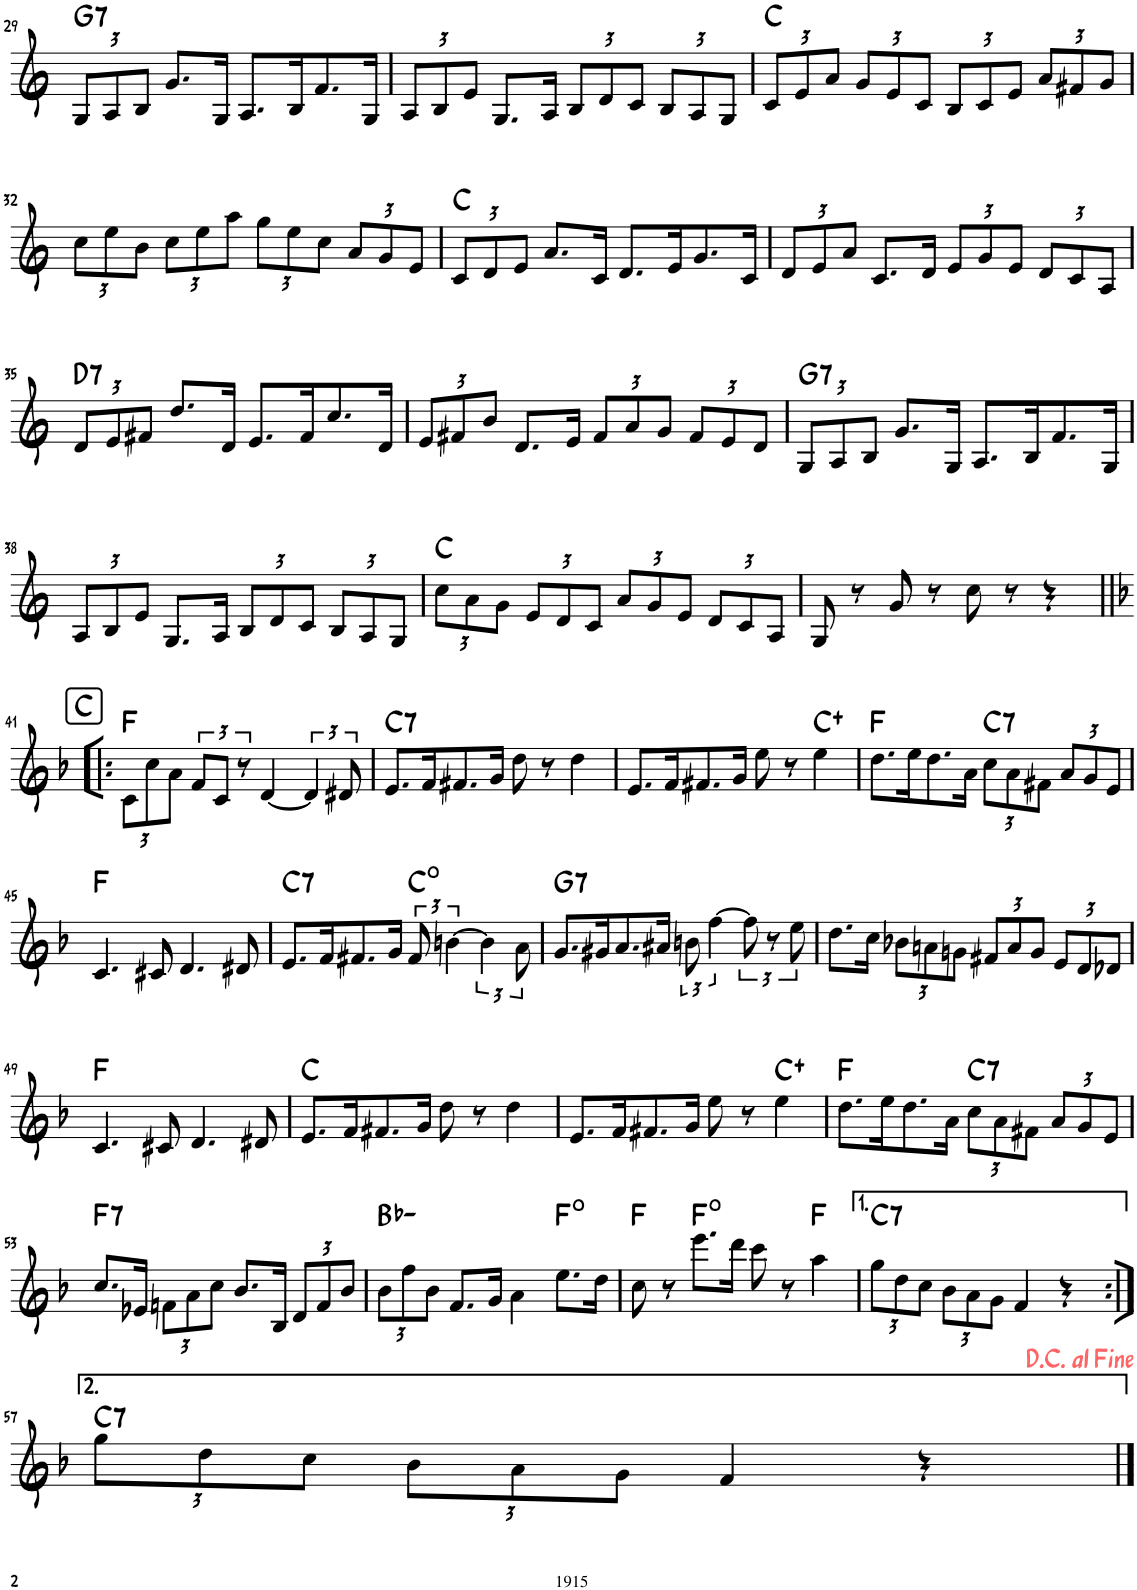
**kern	**harte
*part1	*part1
*staff1	*
*I"Piano	*
*I'Pno.	*
!!LO:PB:g=z
*clefG2	*
*k[]	*
*C:	*
*M2/2	*
*met(c|)	*
*Xbrackettup	*
=29	=29
!	!LO:H:kt=7
12G/L	G:7
12A/	.
12B/J	.
8.g/L	.
16G/Jk	.
8.A/L	.
16B/K	.
8.f/	.
16G/Jk	.
=30	=30
12A/L	.
12B/	.
12e/J	.
8.G/L	.
16A/Jk	.
12B/L	.
12d/	.
12c/J	.
12B/L	.
12A/	.
12G/J	.
=31	=31
12c/L	C:maj
12e/	.
12a/J	.
12g/L	.
12e/	.
12c/J	.
12B/L	.
12c/	.
12e/J	.
12a/L	.
12f#X/	.
12g/J	.
!!LO:LB:g=z
=32	=32
12cc\L	.
12ee\	.
12b\J	.
12cc\L	.
12ee\	.
12aa\J	.
12gg\L	.
12ee\	.
12cc\J	.
12a/L	.
12g/	.
12e/J	.
=33	=33
12c/L	C:maj
12d/	.
12e/J	.
8.a/L	.
16c/Jk	.
8.d/L	.
16e/K	.
8.g/	.
16c/Jk	.
=34	=34
12d/L	.
12e/	.
12a/J	.
8.c/L	.
16d/Jk	.
12e/L	.
12g/	.
12e/J	.
12d/L	.
12c/	.
12A/J	.
!!LO:LB:g=z
=35	=35
!	!LO:H:kt=7
12d/L	D:7
12e/	.
12f#X/J	.
8.dd/L	.
16d/Jk	.
8.e/L	.
16f#/K	.
8.cc/	.
16d/Jk	.
=36	=36
12e/L	.
12f#X/	.
12b/J	.
8.d/L	.
16e/Jk	.
12f#/L	.
12a/	.
12g/J	.
12f#/L	.
12e/	.
12d/J	.
=37	=37
!	!LO:H:kt=7
12G/L	G:7
12A/	.
12B/J	.
8.g/L	.
16G/Jk	.
8.A/L	.
16B/K	.
8.f/	.
16G/Jk	.
!!LO:LB:g=z
=38	=38
12A/L	.
12B/	.
12e/J	.
8.G/L	.
16A/Jk	.
12B/L	.
12d/	.
12c/J	.
12B/L	.
12A/	.
12G/J	.
=39	=39
12cc\L	C:maj
12a\	.
12g\J	.
12e/L	.
12d/	.
12c/J	.
12a/L	.
12g/	.
12e/J	.
12d/L	.
12c/	.
12A/J	.
=40	=40
8G/	.
8r	.
8g/	.
8r	.
8cc\	.
8r	.
4r	.
!!LO:LB:g=z
!!LO:REH:place=s1:a:B:rj:fs=14:t=C
=41!|:	=41!|:
*k[b-]	*
*F:	*
12c\L	F:maj
12cc\	.
12a\J	.
*brackettup	*
12f/L	.
12c/J	.
12r	.
[4d/	.
6d/]	.
12d#X/	.
=42	=42
!	!LO:H:kt=7
8.e/L	C:7
16f/K	.
8.f#X/	.
16g/Jk	.
8dd\	.
8r	.
4dd\	.
=43	=43
8.e/L	.
16f/K	.
8.f#X/	.
16g/Jk	.
8ee\	.
8r	.
4ee\	C:aug
=44	=44
8.dd\L	F:maj
16ee\K	.
8.dd\	.
16a\Jk	.
*Xbrackettup	*
!	!LO:H:kt=7
12cc\L	C:7
12a\	.
12f#X\J	.
12a/L	.
12g/	.
12e/J	.
!!LO:LB:g=z
=45	=45
4.c/	F:maj
8c#X/	.
4.d/	.
8d#X/	.
=46	=46
!	!LO:H:kt=7
8.e/L	C:7
16f/K	.
8.f#X/	.
16g/Jk	.
*brackettup	*
12f#/	C:dim
[6bn\	.
6b\]	.
12a\	.
=47	=47
!	!LO:H:kt=7
8.g/L	G:7
16g#X/K	.
8.a/	.
16a#X/Jk	.
12bn\	.
[4ff\	.
12r	.
12ee\	.
=48	=48
8.dd\L	.
16cc\Jk	.
*Xbrackettup	*
12b-X\L	.
12an\	.
12gn\J	.
12f#X/L	.
12a/	.
12g/J	.
12e/L	.
12d/	.
12d-X/J	.
!!LO:LB:g=z
=49	=49
4.c/	F:maj
8c#X/	.
4.d/	.
8d#X/	.
=50	=50
8.e/L	C:maj
16f/K	.
8.f#X/	.
16g/Jk	.
8dd\	.
8r	.
4dd\	.
=51	=51
8.e/L	.
16f/K	.
8.f#X/	.
16g/Jk	.
8ee\	.
8r	.
4ee\	C:aug
=52	=52
8.dd\L	F:maj
16ee\K	.
8.dd\	.
16a\Jk	.
!	!LO:H:kt=7
12cc\L	C:7
12a\	.
12f#X\J	.
12a/L	.
12g/	.
12e/J	.
!!LO:LB:g=z
=53	=53
!	!LO:H:kt=7
8.cc/L	F:7
16e-X/Jk	.
12fn\L	.
12a\	.
12cc\J	.
8.b-/L	.
16B-/Jk	.
12d/L	.
12f/	.
12b-/J	.
=54	=54
12b-\L	Bb:min
12ff\	.
12b-\J	.
8.f/L	.
16g/Jk	.
4a\	.
8.ee\L	F:dim
16dd\Jk	.
=55	=55
8cc\	F:maj
8r	.
8.eee\L	F:dim
16ddd\Jk	.
8ccc\	.
8r	.
4aa\	F:maj
=56	=56
!	!LO:H:kt=7
12gg\L	C:7
12dd\	.
12cc\J	.
12b-\L	.
12a\	.
12g\J	.
4f/	.
4r	.
!!LO:LB:g=z
=57:|!	=57:|!
!	!LO:H:kt=7
12gg\L	C:7
12dd\	.
12cc\J	.
12b-\L	.
12a\	.
12g\J	.
4f/	.
4r	.
==	==
*-	*-
